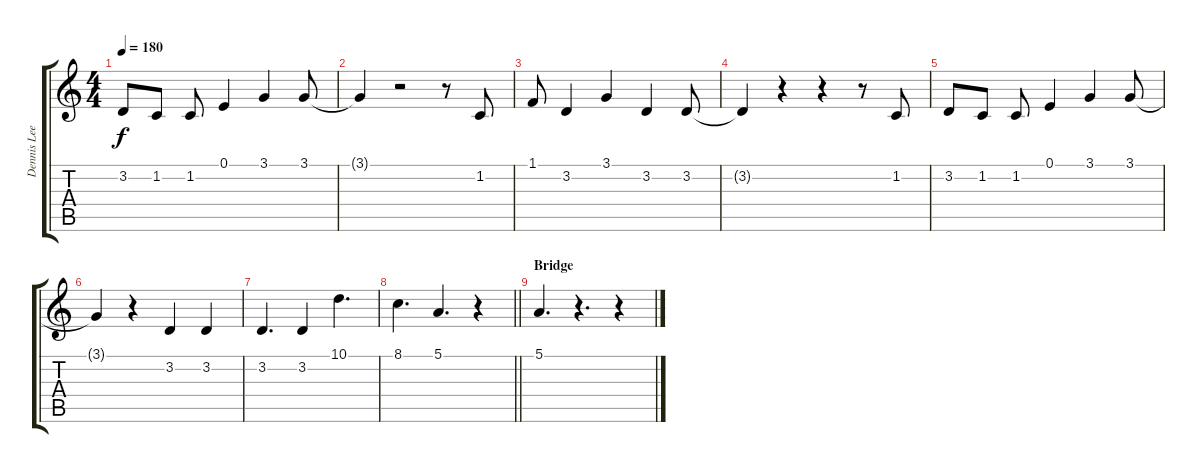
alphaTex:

\track ("Dennis Lee - Vocals" "Dennis Lee") {instrument altosax}
\staff {score tabs}
\tuning (E4 B3 G3 D3 A2 E2) {hide}
\ts (4 4)
\tempo 180
\clef g2
\ks c
3.2.8{dy f} 1.2.8 1.2.8 0.1.4 3.1.4 3.1.8 |
3.1{t}.4 r.2 r.8 1.2.8 |
1.1.8 3.2.4 3.1.4 3.2.4 3.2.8 |
3.2{t}.4 r.4 r.4 r.8 1.2.8 |
3.2.8 1.2.8 1.2.8 0.1.4 3.1.4 3.1.8 |
3.1{t}.4 r.4 3.2.4 3.2.4 |
3.2.4{d} 3.2.4 10.1.4{d} |
\barLineRight lightlight
8.1.4{d} 5.1.4{d} r.4 |
\section ("" "Bridge")
5.1.4{d} r.4{d} r.4
